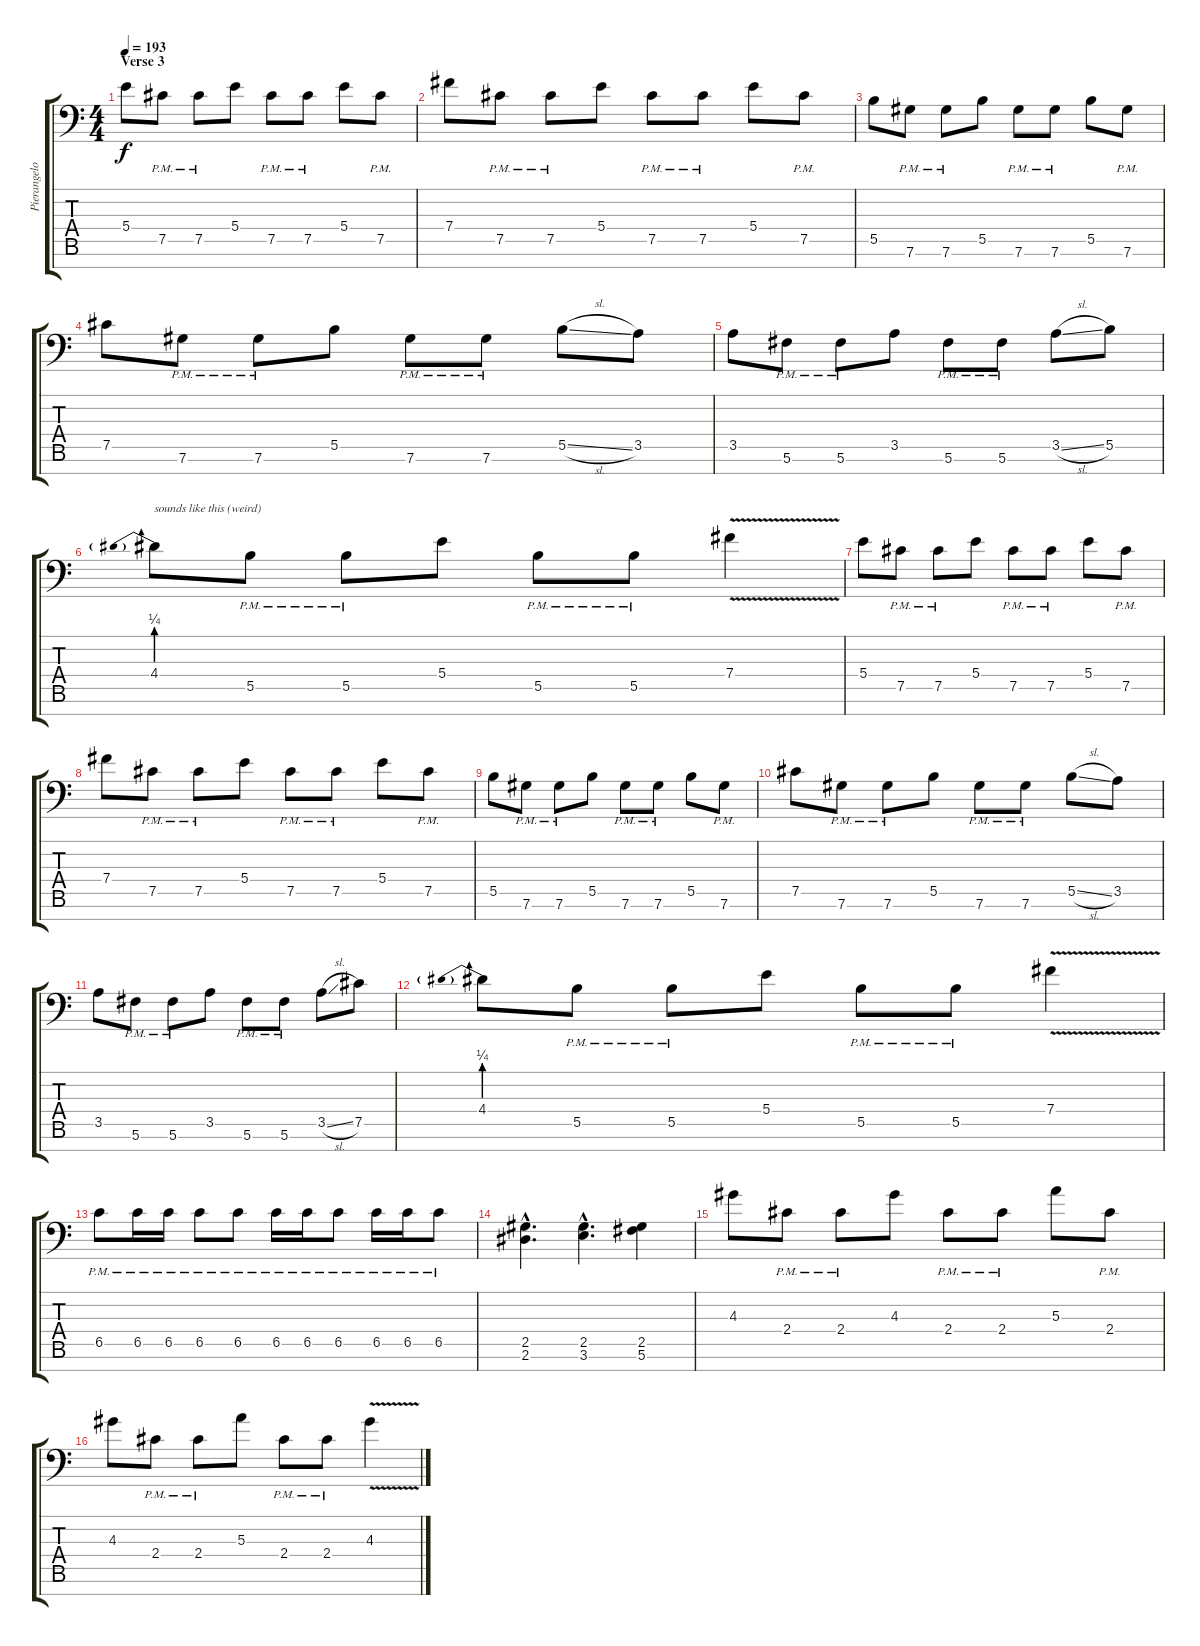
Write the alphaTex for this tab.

\track ("Pierangelo Giglioni" "Pierangelo") {instrument distortionguitar}
\staff {score tabs}
\tuning (Db4 Ab3 E3 B2 Gb2 Db2 Ab1) {hide}
\ts (4 4)
\section ("" "Verse 3")
\tempo 193
\clef f4
\ks c
5.4.8{dy f} 7.5{pm}.8 7.5{pm}.8 5.4.8 7.5{pm}.8 7.5{pm}.8 5.4.8 7.5{pm}.8 |
7.4.8 7.5{pm}.8 7.5{pm}.8 5.4.8 7.5{pm}.8 7.5{pm}.8 5.4.8 7.5{pm}.8 |
5.5.8 7.6{pm}.8 7.6{pm}.8 5.5.8 7.6{pm}.8 7.6{pm}.8 5.5.8 7.6{pm}.8 |
7.5.8 7.6{pm}.8 7.6{pm}.8 5.5.8 7.6{pm}.8 7.6{pm}.8 5.5{sl}.8 3.5.8 |
3.5.8 5.6{pm}.8 5.6{pm}.8 3.5.8 5.6{pm}.8 5.6{pm}.8 3.5{sl}.8 5.5.8 |
4.4{be (prebend 0 1 60 1)}.8{txt "sounds like this (weird)"} 5.5{pm}.8 5.5{pm}.8 5.4.8 5.5{pm}.8 5.5{pm}.8 7.4{v}.4 |
5.4.8 7.5{pm}.8 7.5{pm}.8 5.4.8 7.5{pm}.8 7.5{pm}.8 5.4.8 7.5{pm}.8 |
7.4.8 7.5{pm}.8 7.5{pm}.8 5.4.8 7.5{pm}.8 7.5{pm}.8 5.4.8 7.5{pm}.8 |
5.5.8 7.6{pm}.8 7.6{pm}.8 5.5.8 7.6{pm}.8 7.6{pm}.8 5.5.8 7.6{pm}.8 |
7.5.8 7.6{pm}.8 7.6{pm}.8 5.5.8 7.6{pm}.8 7.6{pm}.8 5.5{sl}.8 3.5.8 |
3.5.8 5.6{pm}.8 5.6{pm}.8 3.5.8 5.6{pm}.8 5.6{pm}.8 3.5{sl}.8 7.5.8 |
4.4{be (prebend 0 1 60 1)}.8 5.5{pm}.8 5.5{pm}.8 5.4.8 5.5{pm}.8 5.5{pm}.8 7.4{v}.4 |
6.5{pm}.8 6.5{pm}.16 6.5{pm}.16 6.5{pm}.8 6.5{pm}.8 6.5{pm}.16 6.5{pm}.16 6.5{pm}.8 6.5{pm}.16 6.5{pm}.16 6.5{pm}.8 |
(2.5{hac} 2.6{hac}).4{d} (2.5{hac} 3.6{hac}).4{d} (2.5 5.6).4 |
4.3.8 2.4{pm}.8 2.4{pm}.8 4.3.8 2.4{pm}.8 2.4{pm}.8 5.3.8 2.4{pm}.8 |
4.3.8 2.4{pm}.8 2.4{pm}.8 5.3.8 2.4{pm}.8 2.4{pm}.8 4.3{v}.4
